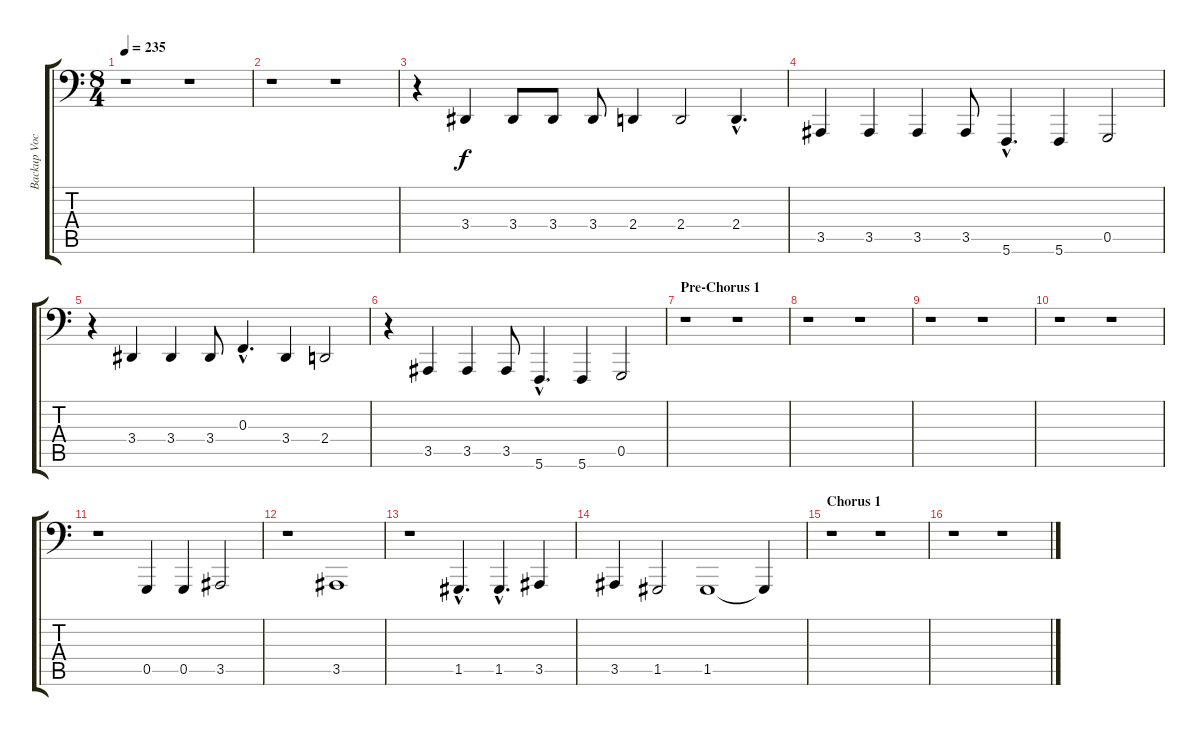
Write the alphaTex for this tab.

\track ("Backup Vocals (Matt/Paul)" "Backup Voc") {instrument lead2sawtooth}
\staff {score tabs}
\tuning (D3 A2 F2 C2 G1 C1) {hide}
\ts (8 4)
\tempo 235
\clef f4
\ks c
r.1{dy f} r.1 |
r.1 r.1 |
r.4 3.4.4 3.4.8 3.4.8 3.4.8 2.4.4 2.4.2 2.4{hac}.4{d} |
3.5.4 3.5.4 3.5.4 3.5.8 5.6{hac}.4{d} 5.6.4 0.5.2 |
r.4 3.4.4 3.4.4 3.4.8 0.3{hac}.4{d} 3.4.4 2.4.2 |
r.4 3.5.4 3.5.4 3.5.8 5.6{hac}.4{d} 5.6.4 0.5.2 |
\section ("" "Pre-Chorus 1")
r.1 r.1 |
r.1 r.1 |
r.1 r.1 |
r.1 r.1 |
r.1{volume 16} 0.5.4 0.5.4 3.5.2 |
r.1 3.5.1 |
r.1 1.5{hac}.4{d} 1.5{hac}.4{d} 3.5.4 |
3.5.4 1.5.2 1.5.1 1.5{t}.4 |
\section ("" "Chorus 1")
r.1 r.1 |
r.1 r.1
